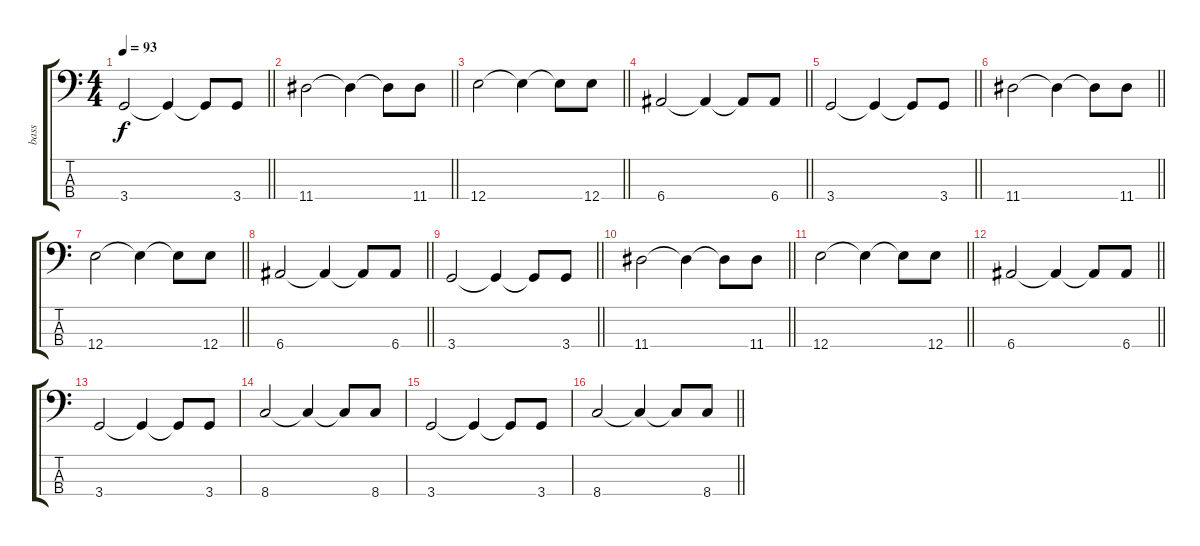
\track ("bass" "bass") {instrument acousticbass}
\staff {score tabs}
\tuning (G2 D2 A1 E1) {hide}
\ts (4 4)
\tempo 93
\clef f4
\barLineRight lightlight
\ks c
3.4.2{dy f} 3.4{t}.4 3.4{t}.8 3.4.8 |
\barLineRight lightlight
11.4.2 11.4{t}.4 11.4{t}.8 11.4.8 |
\barLineRight lightlight
12.4.2 12.4{t}.4 12.4{t}.8 12.4.8 |
\barLineRight lightlight
6.4.2 6.4{t}.4 6.4{t}.8 6.4.8 |
\barLineRight lightlight
3.4.2 3.4{t}.4 3.4{t}.8 3.4.8 |
\barLineRight lightlight
11.4.2 11.4{t}.4 11.4{t}.8 11.4.8 |
\barLineRight lightlight
12.4.2 12.4{t}.4 12.4{t}.8 12.4.8 |
\barLineRight lightlight
6.4.2 6.4{t}.4 6.4{t}.8 6.4.8 |
\barLineRight lightlight
3.4.2 3.4{t}.4 3.4{t}.8 3.4.8 |
\barLineRight lightlight
11.4.2 11.4{t}.4 11.4{t}.8 11.4.8 |
\barLineRight lightlight
12.4.2 12.4{t}.4 12.4{t}.8 12.4.8 |
\barLineRight lightlight
6.4.2 6.4{t}.4 6.4{t}.8 6.4.8 |
3.4.2 3.4{t}.4 3.4{t}.8 3.4.8 |
8.4.2 8.4{t}.4 8.4{t}.8 8.4.8 |
3.4.2 3.4{t}.4 3.4{t}.8 3.4.8 |
\barLineRight lightlight
8.4.2 8.4{t}.4 8.4{t}.8 8.4.8
